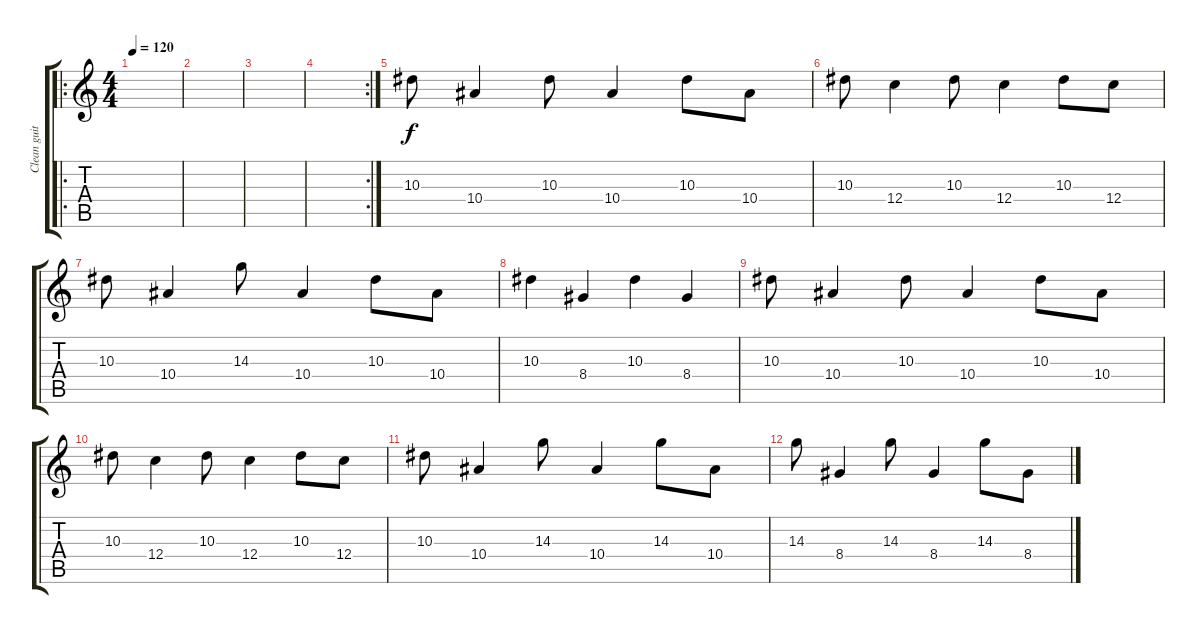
\track ("Clean guitar w/ effect" "Clean guit") {instrument acousticguitarsteel}
\staff {score tabs}
\tuning (D4 A3 F3 C3 G2 C2) {hide}
\ro
\ts (4 4)
\tempo 120
\clef g2
\ks c
|
|
|
\rc 2
|
10.3.8 10.4.4 10.3.8 10.4.4 10.3.8 10.4.8 |
10.3.8 12.4.4 10.3.8 12.4.4 10.3.8 12.4.8 |
10.3.8 10.4.4 14.3.8 10.4.4 10.3.8 10.4.8 |
10.3.4 8.4.4 10.3.4 8.4.4 |
10.3.8 10.4.4 10.3.8 10.4.4 10.3.8 10.4.8 |
10.3.8 12.4.4 10.3.8 12.4.4 10.3.8 12.4.8 |
10.3.8 10.4.4 14.3.8 10.4.4 14.3.8 10.4.8 |
14.3.8 8.4.4 14.3.8 8.4.4 14.3.8 8.4.8
